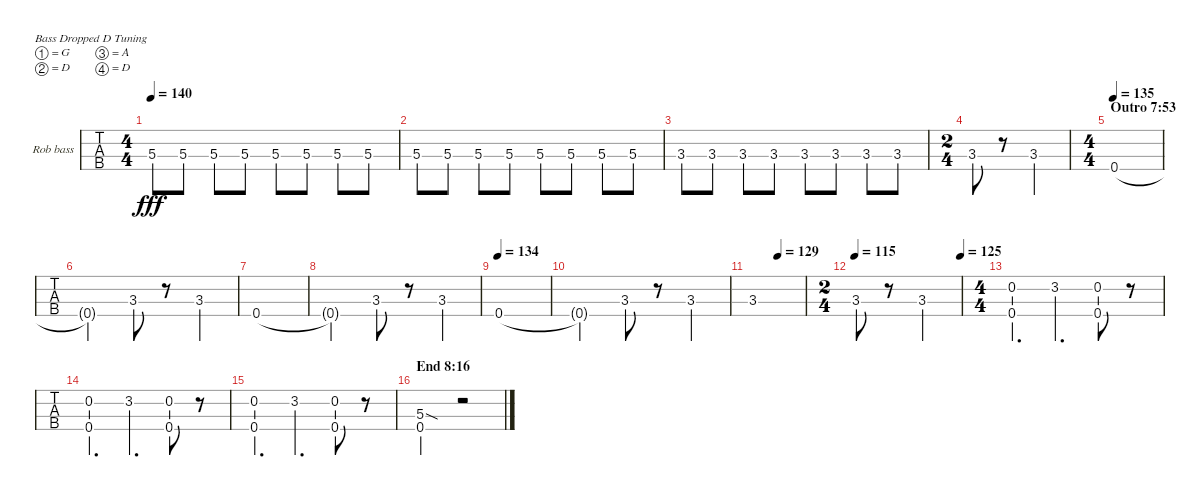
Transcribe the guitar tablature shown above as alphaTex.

\defaultSystemsLayout 4
\bracketExtendMode groupsimilarinstruments
\firstSystemTrackNameOrientation horizontal
\otherSystemsTrackNameOrientation horizontal
\track ("Rob bass" "Rob bass") {instrument electricbassfinger}
\staff {tabs}
\tuning (G2 D2 A1 D1)
\ts (4 4)
\tempo 140
\clef f4
\ks c
5.3.8{dy fff} 5.3.8 5.3.8 5.3.8 5.3.8 5.3.8 5.3.8 5.3.8 |
5.3.8 5.3.8 5.3.8 5.3.8 5.3.8 5.3.8 5.3.8 5.3.8 |
3.3.8 3.3.8 3.3.8 3.3.8 3.3.8 3.3.8 3.3.8 3.3.8 |
\ts (2 4)
3.3.8 r.8 3.3.4 |
\ts (4 4)
\section ("" "Outro 7:53")
\tempo 135
0.4.1 |
0.4{t}.2 3.3.8 r.8 3.3.4 |
0.4.1 |
0.4{t}.2 3.3.8 r.8 3.3.4 |
\tempo 134
0.4.1 |
0.4{t}.2 3.3.8 r.8 3.3.4 |
\tempo (129 0.49375)
3.3.1 |
\ts (2 4)
\tempo 115
\tempo (125 1)
3.3.8 r.8 3.3.4 |
\ts (4 4)
(0.2 0.4).4{d} 3.2.4{d} (0.2 0.4).8 r.8 |
(0.2 0.4).4{d} 3.2.4{d} (0.2 0.4).8 r.8 |
(0.2 0.4).4{d} 3.2.4{d} (0.2 0.4).8 r.8 |
\section ("" "End 8:16")
(5.3{sod} 0.4).2 r.2
